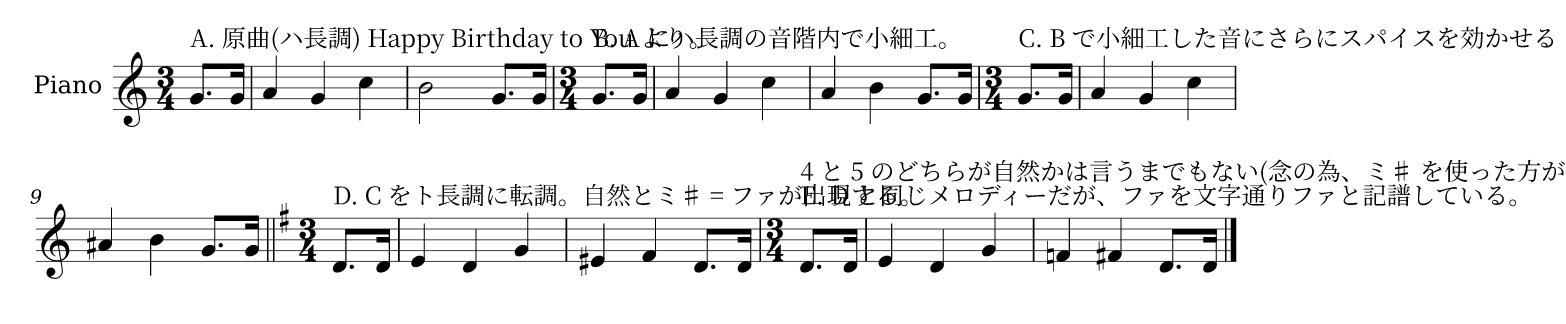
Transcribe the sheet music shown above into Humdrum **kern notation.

**kern
*part1
*staff1
*I"Piano
*I'Pno.
*clefG2
*k[]
*M3/4
=1
!LO:TX:a:t=A. 原曲(ハ長調) Happy Birthday to You より。
8.g/L
16g/Jk
=2
4a/
4g/
4cc\
=3
2b\
8.g/L
16g/Jk
=4
*M3/4
!LO:TX:a:t=B. A にハ長調の音階内で小細工。
8.g/L
16g/Jk
=5
4a/
4g/
4cc\
=6
4a/
4b\
8.g/L
16g/Jk
=7
*M3/4
!LO:TX:a:t=C. B で小細工した音にさらにスパイスを効かせる (ラに ♯ をつける)。
8.g/L
16g/Jk
=8
4a/
4g/
4cc\
=9
4a#X/
4b\
8.g/L
16g/Jk
=10||
*k[f#]
*M3/4
!LO:TX:a:t=D. C をト長調に転調。自然とミ♯ = ファが出現する。
8.d/L
16d/Jk
=11
4e/
4d/
4g/
=12
4e#X/
4f#/
8.d/L
16d/Jk
=13
*M3/4
!LO:TX:a:t=E. D と同じメロディーだが、ファを文字通りファと記譜している。
!LO:TX:a:t=4 と 5 のどちらが自然かは言うまでもない(念の為、ミ♯ を使った方が自然である)。
8.d/L
16d/Jk
=14
4e/
4d/
4g/
=15
4fn/
4f#X/
8.d/L
16d/Jk
==
*-
